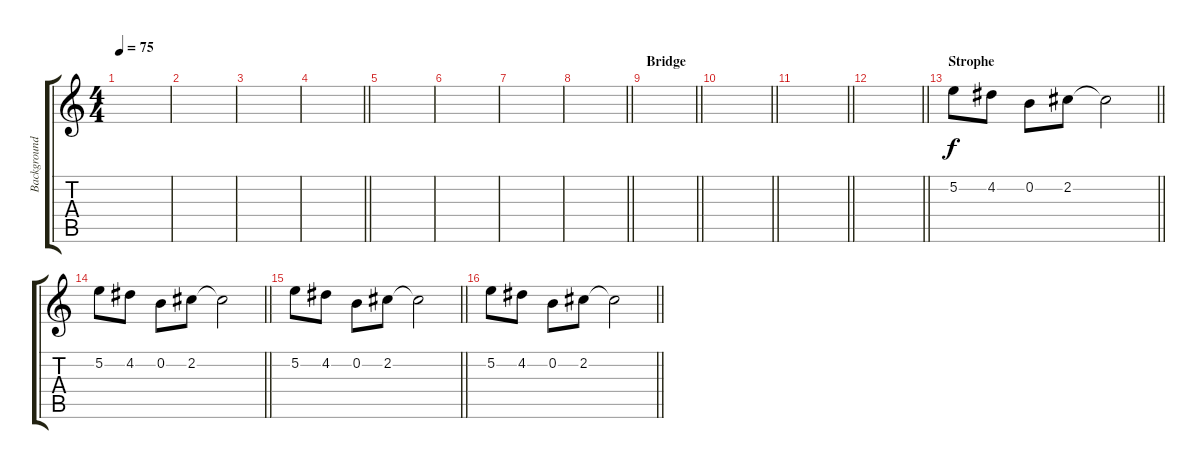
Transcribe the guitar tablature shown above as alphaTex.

\track ("Background Guitar" "Background") {instrument acousticguitarsteel}
\staff {score tabs}
\tuning (E4 B3 G3 D3 A2 E2) {hide}
\ts (4 4)
\tempo 75
\clef g2
\ks c
|
|
|
\barLineRight lightlight
|
|
|
|
\barLineRight lightlight
|
\section ("" "Bridge")
\barLineRight lightlight
|
\barLineRight lightlight
|
\barLineRight lightlight
|
\barLineRight lightlight
|
\section ("" "Strophe")
\barLineRight lightlight
5.2.8 4.2.8 0.2.8 2.2.8 2.2{t}.2 |
\barLineRight lightlight
5.2.8 4.2.8 0.2.8 2.2.8 2.2{t}.2 |
\barLineRight lightlight
5.2.8 4.2.8 0.2.8 2.2.8 2.2{t}.2 |
\barLineRight lightlight
5.2.8 4.2.8 0.2.8 2.2.8 2.2{t}.2
